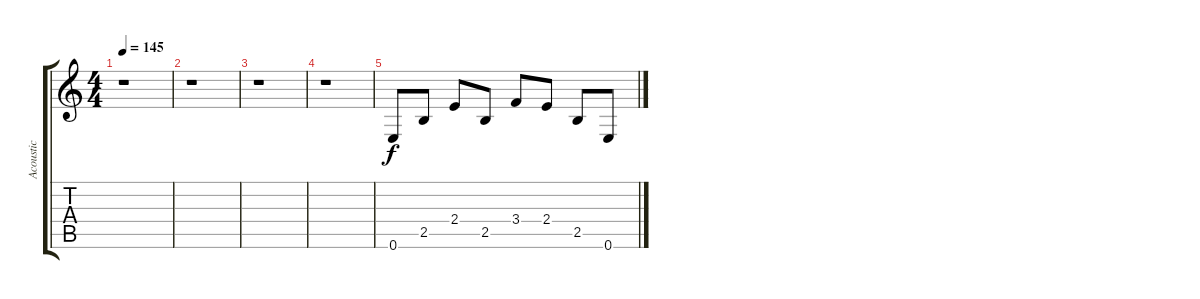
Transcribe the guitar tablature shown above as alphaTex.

\track ("Acoustic" "Acoustic") {instrument acousticguitarsteel}
\staff {score tabs}
\tuning (E4 B3 G3 D3 A2 E2) {hide}
\ts (4 4)
\tempo 145
\clef g2
\ks c
r.1{dy f} |
r.1 |
r.1 |
r.1 |
0.6.8 2.5.8 2.4.8 2.5.8 3.4.8 2.4.8 2.5.8 0.6.8
